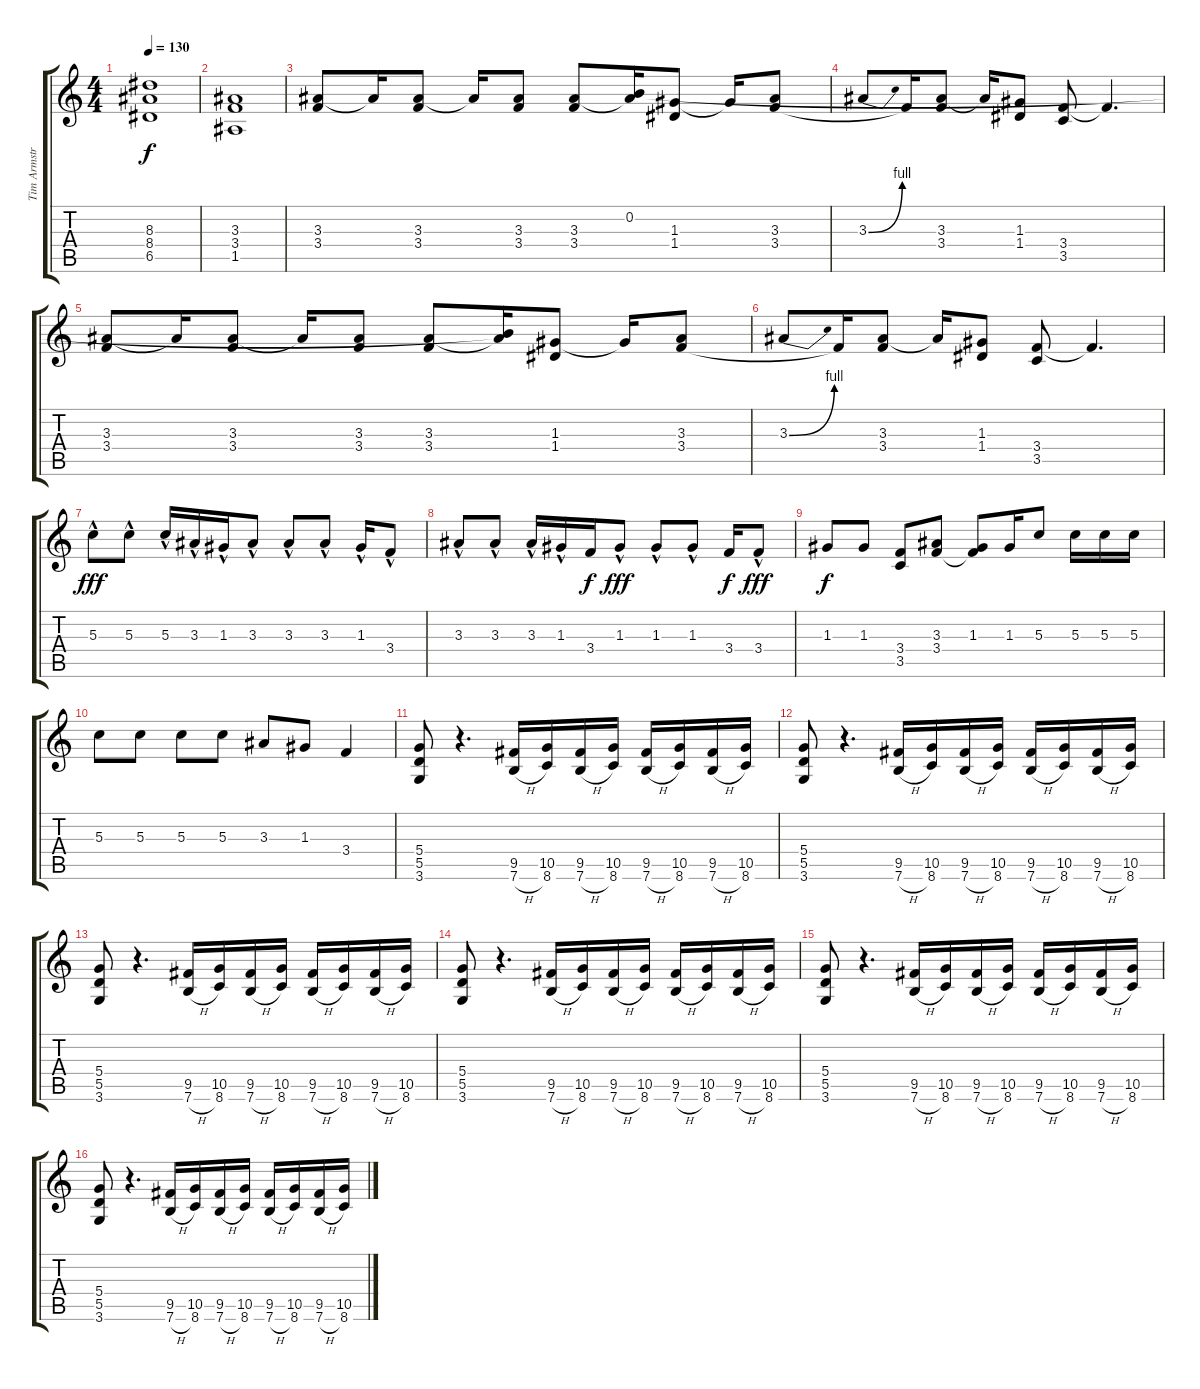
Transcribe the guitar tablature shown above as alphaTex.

\track ("Tim Armstrong" "Tim Armstr") {instrument distortionguitar}
\staff {score tabs}
\tuning (E4 B3 G3 D3 A2 E2) {hide}
\ts (4 4)
\tempo 130
\clef g2
\ks c
(8.3 8.4 6.5).1{dy f} |
(3.3 3.4 1.5).1 |
(3.3 3.4).8 3.3{t}.16 (3.3 3.4).8 3.3{t}.16 (3.3 3.4).8 (3.3 3.4).8 (0.2 3.3{t}).16 (1.3 1.4).8 1.3{t}.16 (3.3 3.4).8 |
3.3{be (bend 0 0 60 4)}.8 3.4{t}.16 (3.3 3.4).8 3.3{t}.16 (1.3 1.4).8 (3.4 3.5).8 3.4{t}.4{d} |
(3.3 3.4).8 3.3{t}.16 (3.3 3.4).8 3.3{t}.16 (3.3 3.4).8 (3.3 3.4).8 (0.2{t} 3.3{t}).16 (1.3 1.4).8 1.3{t}.16 (3.3 3.4).8 |
3.3{be (bend 0 0 60 4)}.8 3.4{t}.16 (3.3 3.4).8 3.3{t}.16 (1.3 1.4).8 (3.4 3.5).8 3.4{t}.4{d} |
5.3{hac}.8{dy fff} 5.3{hac}.8 5.3{hac}.16 3.3{hac}.16 1.3{hac}.16 3.3{hac}.8 3.3{hac}.8 3.3{hac}.8 1.3{hac}.16 3.4{hac}.8 |
3.3{hac}.8 3.3{hac}.8 3.3{hac}.16 1.3{hac}.16 3.4.16{dy f} 1.3{hac}.8{dy fff} 1.3{hac}.8 1.3{hac}.8 3.4.16{dy f} 3.4{hac}.8{dy fff} |
1.3.8{dy f} 1.3.8 (3.4 3.5).8 (3.3 3.4).8 (1.3 3.4{t}).8 1.3.16 5.3.8 5.3.16 5.3.16 5.3.16 |
5.3.8 5.3.8 5.3.8 5.3.8 3.3.8 1.3.8 3.4.4 |
(5.4 5.5 3.6).8 r.4{d} (9.5 7.6{h}).16 (10.5 8.6).16 (9.5 7.6{h}).16 (10.5 8.6).16 (9.5 7.6{h}).16 (10.5 8.6).16 (9.5 7.6{h}).16 (10.5 8.6).16 |
(5.4 5.5 3.6).8 r.4{d} (9.5 7.6{h}).16 (10.5 8.6).16 (9.5 7.6{h}).16 (10.5 8.6).16 (9.5 7.6{h}).16 (10.5 8.6).16 (9.5 7.6{h}).16 (10.5 8.6).16 |
(5.4 5.5 3.6).8 r.4{d} (9.5 7.6{h}).16 (10.5 8.6).16 (9.5 7.6{h}).16 (10.5 8.6).16 (9.5 7.6{h}).16 (10.5 8.6).16 (9.5 7.6{h}).16 (10.5 8.6).16 |
(5.4 5.5 3.6).8 r.4{d} (9.5 7.6{h}).16 (10.5 8.6).16 (9.5 7.6{h}).16 (10.5 8.6).16 (9.5 7.6{h}).16 (10.5 8.6).16 (9.5 7.6{h}).16 (10.5 8.6).16 |
(5.4 5.5 3.6).8 r.4{d} (9.5 7.6{h}).16 (10.5 8.6).16 (9.5 7.6{h}).16 (10.5 8.6).16 (9.5 7.6{h}).16 (10.5 8.6).16 (9.5 7.6{h}).16 (10.5 8.6).16 |
(5.4 5.5 3.6).8 r.4{d} (9.5 7.6{h}).16 (10.5 8.6).16 (9.5 7.6{h}).16 (10.5 8.6).16 (9.5 7.6{h}).16 (10.5 8.6).16 (9.5 7.6{h}).16 (10.5 8.6).16
